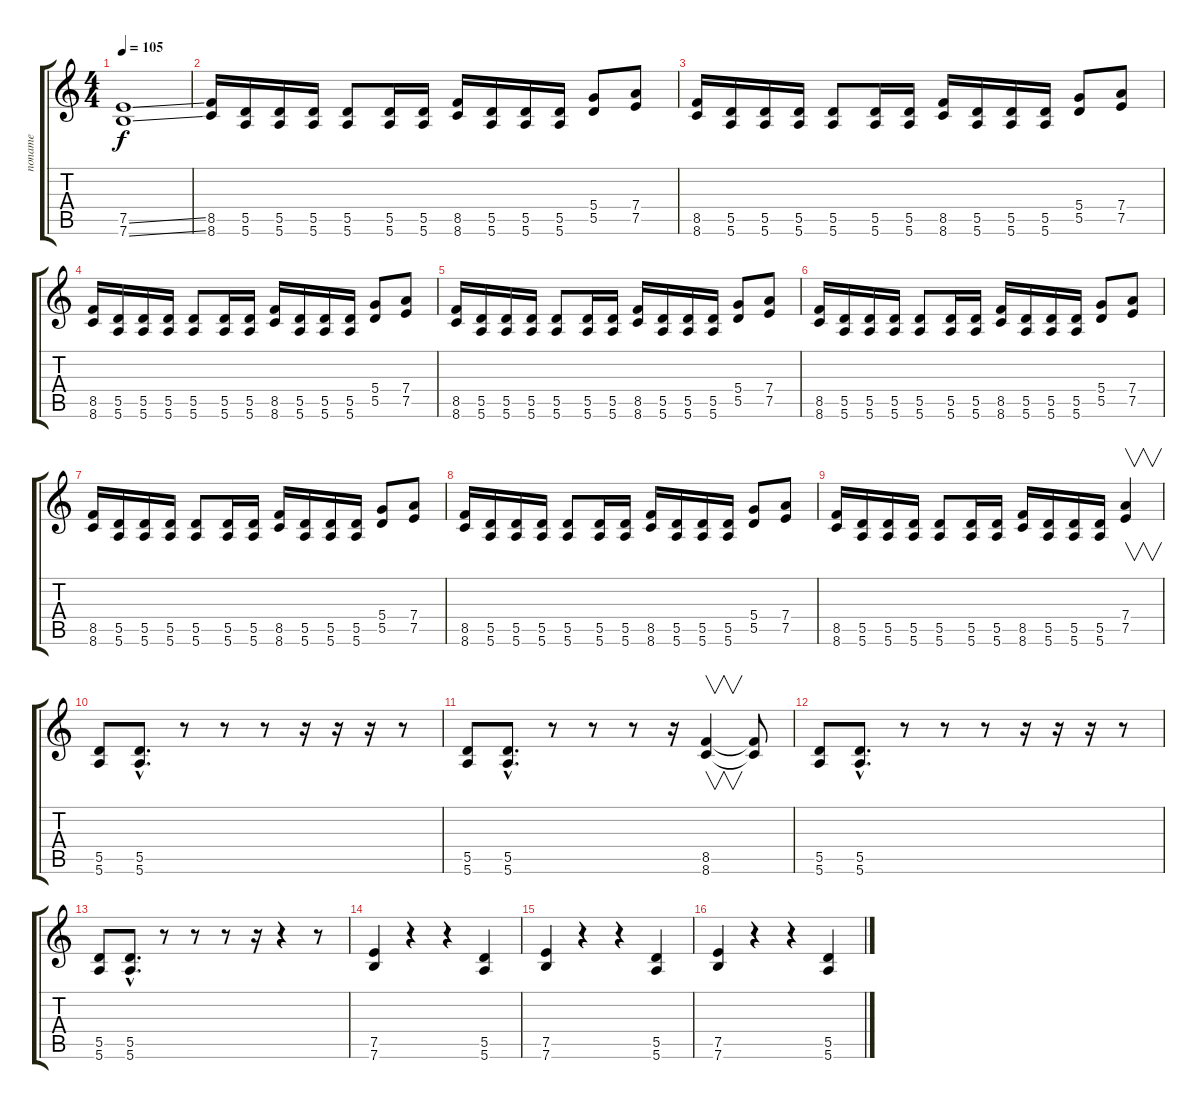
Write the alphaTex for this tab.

\track ("noname" "noname") {instrument distortionguitar}
\staff {score tabs}
\tuning (E4 B3 G3 D3 A2 E2) {hide}
\ts (4 4)
\tempo 105
\clef g2
\ks c
(7.5{ss} 7.6{ss}).1{dy f} |
(8.5 8.6).16 (5.5 5.6).16 (5.5 5.6).16 (5.5 5.6).16 (5.5 5.6).8 (5.5 5.6).16 (5.5 5.6).16 (8.5 8.6).16 (5.5 5.6).16 (5.5 5.6).16 (5.5 5.6).16 (5.4 5.5).8 (7.4 7.5).8 |
(8.5 8.6).16 (5.5 5.6).16 (5.5 5.6).16 (5.5 5.6).16 (5.5 5.6).8 (5.5 5.6).16 (5.5 5.6).16 (8.5 8.6).16 (5.5 5.6).16 (5.5 5.6).16 (5.5 5.6).16 (5.4 5.5).8 (7.4 7.5).8 |
(8.5 8.6).16 (5.5 5.6).16 (5.5 5.6).16 (5.5 5.6).16 (5.5 5.6).8 (5.5 5.6).16 (5.5 5.6).16 (8.5 8.6).16 (5.5 5.6).16 (5.5 5.6).16 (5.5 5.6).16 (5.4 5.5).8 (7.4 7.5).8 |
(8.5 8.6).16 (5.5 5.6).16 (5.5 5.6).16 (5.5 5.6).16 (5.5 5.6).8 (5.5 5.6).16 (5.5 5.6).16 (8.5 8.6).16 (5.5 5.6).16 (5.5 5.6).16 (5.5 5.6).16 (5.4 5.5).8 (7.4 7.5).8 |
(8.5 8.6).16 (5.5 5.6).16 (5.5 5.6).16 (5.5 5.6).16 (5.5 5.6).8 (5.5 5.6).16 (5.5 5.6).16 (8.5 8.6).16 (5.5 5.6).16 (5.5 5.6).16 (5.5 5.6).16 (5.4 5.5).8 (7.4 7.5).8 |
(8.5 8.6).16 (5.5 5.6).16 (5.5 5.6).16 (5.5 5.6).16 (5.5 5.6).8 (5.5 5.6).16 (5.5 5.6).16 (8.5 8.6).16 (5.5 5.6).16 (5.5 5.6).16 (5.5 5.6).16 (5.4 5.5).8 (7.4 7.5).8 |
(8.5 8.6).16 (5.5 5.6).16 (5.5 5.6).16 (5.5 5.6).16 (5.5 5.6).8 (5.5 5.6).16 (5.5 5.6).16 (8.5 8.6).16 (5.5 5.6).16 (5.5 5.6).16 (5.5 5.6).16 (5.4 5.5).8 (7.4 7.5).8 |
(8.5 8.6).16 (5.5 5.6).16 (5.5 5.6).16 (5.5 5.6).16 (5.5 5.6).8 (5.5 5.6).16 (5.5 5.6).16 (8.5 8.6).16 (5.5 5.6).16 (5.5 5.6).16 (5.5 5.6).16 (7.4 7.5).4{v} |
(5.5 5.6).8 (5.5{hac} 5.6{hac}).8{d} r.8 r.8 r.8 r.16 r.16 r.16 r.8 |
(5.5 5.6).8 (5.5{hac} 5.6{hac}).8{d} r.8 r.8 r.8 r.16 (8.5 8.6).4{v} (8.5{t} 8.6{t}).8 |
(5.5 5.6).8 (5.5{hac} 5.6{hac}).8{d} r.8 r.8 r.8 r.16 r.16 r.16 r.8 |
(5.5 5.6).8 (5.5{hac} 5.6{hac}).8{d} r.8 r.8 r.8 r.16 r.4 r.8 |
(7.5 7.6).4 r.4 r.4 (5.5 5.6).4 |
(7.5 7.6).4 r.4 r.4 (5.5 5.6).4 |
(7.5 7.6).4 r.4 r.4 (5.5 5.6).4
